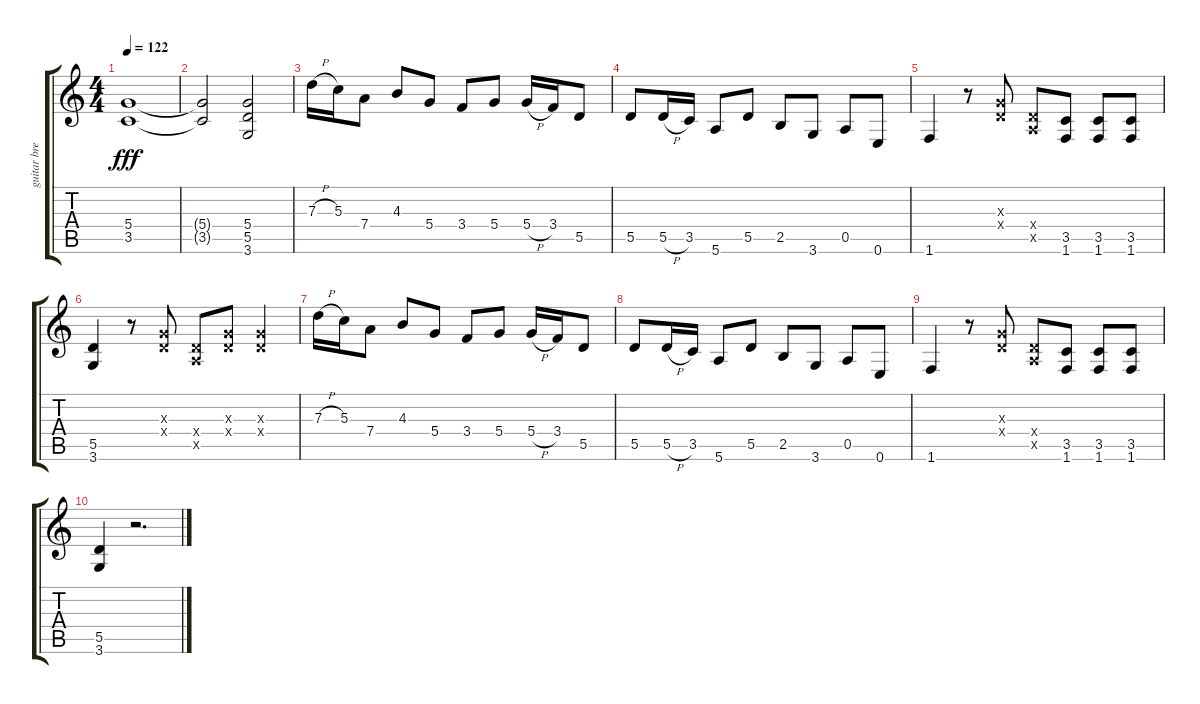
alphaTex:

\track ("guitar break " "guitar bre") {instrument distortionguitar}
\staff {score tabs}
\tuning (E4 B3 G3 D3 A2 E2) {hide}
\ts (4 4)
\tempo 122
\clef g2
\ks c
(5.4 3.5).1{dy fff} |
(5.4{t} 3.5{t}).2 (5.4 5.5 3.6).2 |
7.3{h}.16 5.3.16 7.4.8 4.3.8 5.4.8 3.4.8 5.4.8 5.4{h}.16 3.4.16 5.5.8 |
5.5.8 5.5{h}.16 3.5.16 5.6.8 5.5.8 2.5.8 3.6.8 0.5.8 0.6.8 |
1.6.4 r.8 (0.3{x} 0.4{x}).8 (0.4{x} 0.5{x}).8 (3.5 1.6).8 (3.5 1.6).8 (3.5 1.6).8 |
(5.5 3.6).4 r.8 (0.3{x} 0.4{x}).8 (0.4{x} 0.5{x}).8 (0.3{x} 0.4{x}).8 (0.3{x} 0.4{x}).4 |
7.3{h}.16 5.3.16 7.4.8 4.3.8 5.4.8 3.4.8 5.4.8 5.4{h}.16 3.4.16 5.5.8 |
5.5.8 5.5{h}.16 3.5.16 5.6.8 5.5.8 2.5.8 3.6.8 0.5.8 0.6.8 |
1.6.4 r.8 (0.3{x} 0.4{x}).8 (0.4{x} 0.5{x}).8 (3.5 1.6).8 (3.5 1.6).8 (3.5 1.6).8 |
(5.5 3.6).4 r.2{d}
